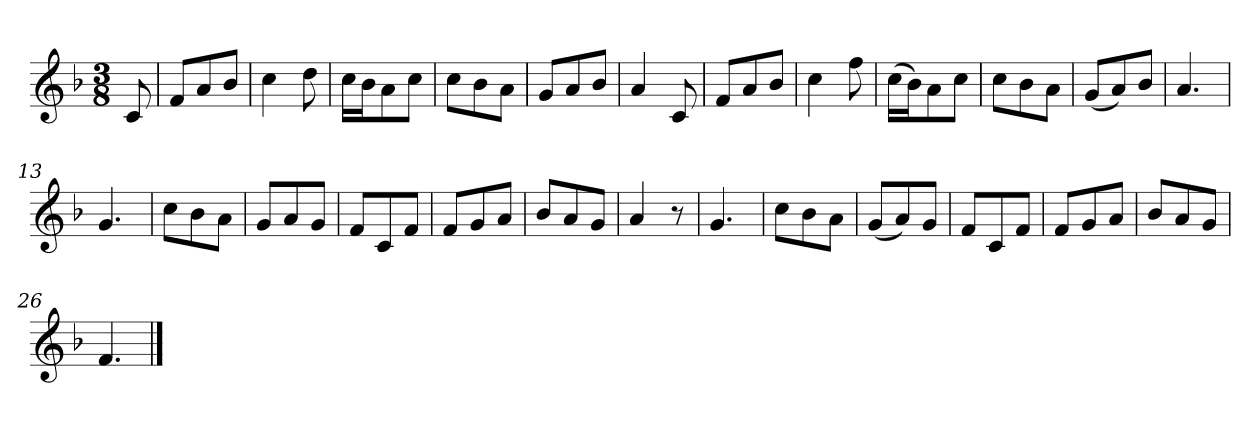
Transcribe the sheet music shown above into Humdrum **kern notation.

**kern
*part1
*staff1
*k[b-]
*M3/8
*MM120
=
8c
=1
8fL
8a
8b-J
=2
4cc
8dd
=3
16ccLL
16b-J
8a
8ccJ
=4
8ccL
8b-
8aJ
=5
8gL
8a
8b-J
=6
4a
8c
=7
8fL
8a
8b-J
=8
4cc
8ff
=9
(16ccLL
16b-J)
8a
8ccJ
=10
8ccL
8b-
8aJ
=11
(8gL
8a)
8b-J
=12
4.a
=13
4.g
=14
8ccL
8b-
8aJ
=15
8gL
8a
8gJ
=16
8fL
8c
8fJ
=17
8fL
8g
8aJ
=18
8b-L
8a
8gJ
=19
4a
8r
=20
4.g
=21
8ccL
8b-
8aJ
=22
(8gL
8a)
8gJ
=23
8fL
8c
8fJ
=24
8fL
8g
8aJ
=25
8b-L
8a
8gJ
=26
4.f
==
*-
